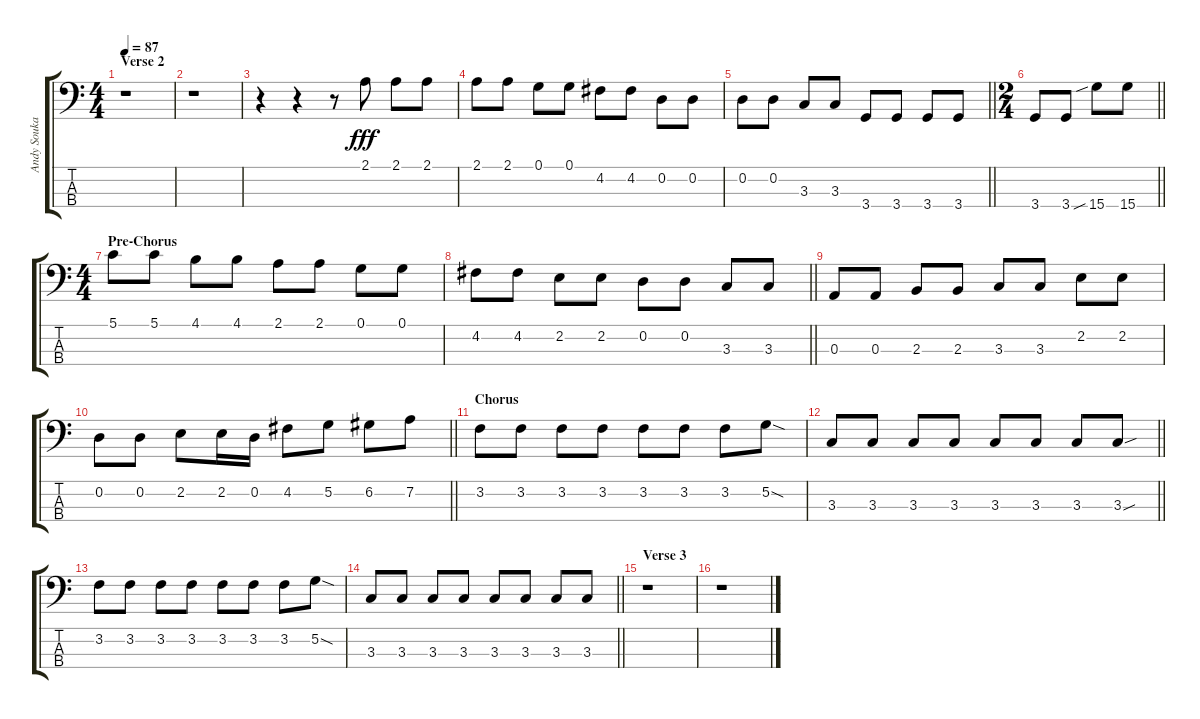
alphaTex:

\track ("Andy Soukal" "Andy Souka") {instrument electricbassfinger}
\staff {score tabs}
\tuning (G2 D2 A1 E1) {hide}
\ts (4 4)
\section ("" "Verse 2")
\tempo 87
\clef f4
\ks c
r.1{dy fff} |
r.1 |
r.4 r.4 r.8 2.1.8 2.1.8 2.1.8 |
2.1.8 2.1.8 0.1.8 0.1.8 4.2.8 4.2.8 0.2.8 0.2.8 |
\barLineRight lightlight
0.2.8 0.2.8 3.3.8 3.3.8 3.4.8 3.4.8 3.4.8 3.4.8 |
\ts (2 4)
\barLineRight lightlight
3.4.8 3.4.8 15.4{sib}.8 15.4.8 |
\ts (4 4)
\section ("" "Pre-Chorus")
5.1.8 5.1.8 4.1.8 4.1.8 2.1.8 2.1.8 0.1.8 0.1.8 |
\barLineRight lightlight
4.2.8 4.2.8 2.2.8 2.2.8 0.2.8 0.2.8 3.3.8 3.3.8 |
0.3.8 0.3.8 2.3.8 2.3.8 3.3.8 3.3.8 2.2.8 2.2.8 |
\barLineRight lightlight
0.2.8 0.2.8 2.2.8 2.2.16 0.2.16 4.2.8 5.2.8 6.2.8 7.2.8 |
\section ("" "Chorus")
3.2.8 3.2.8 3.2.8 3.2.8 3.2.8 3.2.8 3.2.8 5.2{sod}.8 |
\barLineRight lightlight
3.3.8 3.3.8 3.3.8 3.3.8 3.3.8 3.3.8 3.3.8 3.3{sou}.8 |
3.2.8 3.2.8 3.2.8 3.2.8 3.2.8 3.2.8 3.2.8 5.2{sod}.8 |
\barLineRight lightlight
3.3.8 3.3.8 3.3.8 3.3.8 3.3.8 3.3.8 3.3.8 3.3.8 |
\section ("" "Verse 3")
r.1 |
r.1
